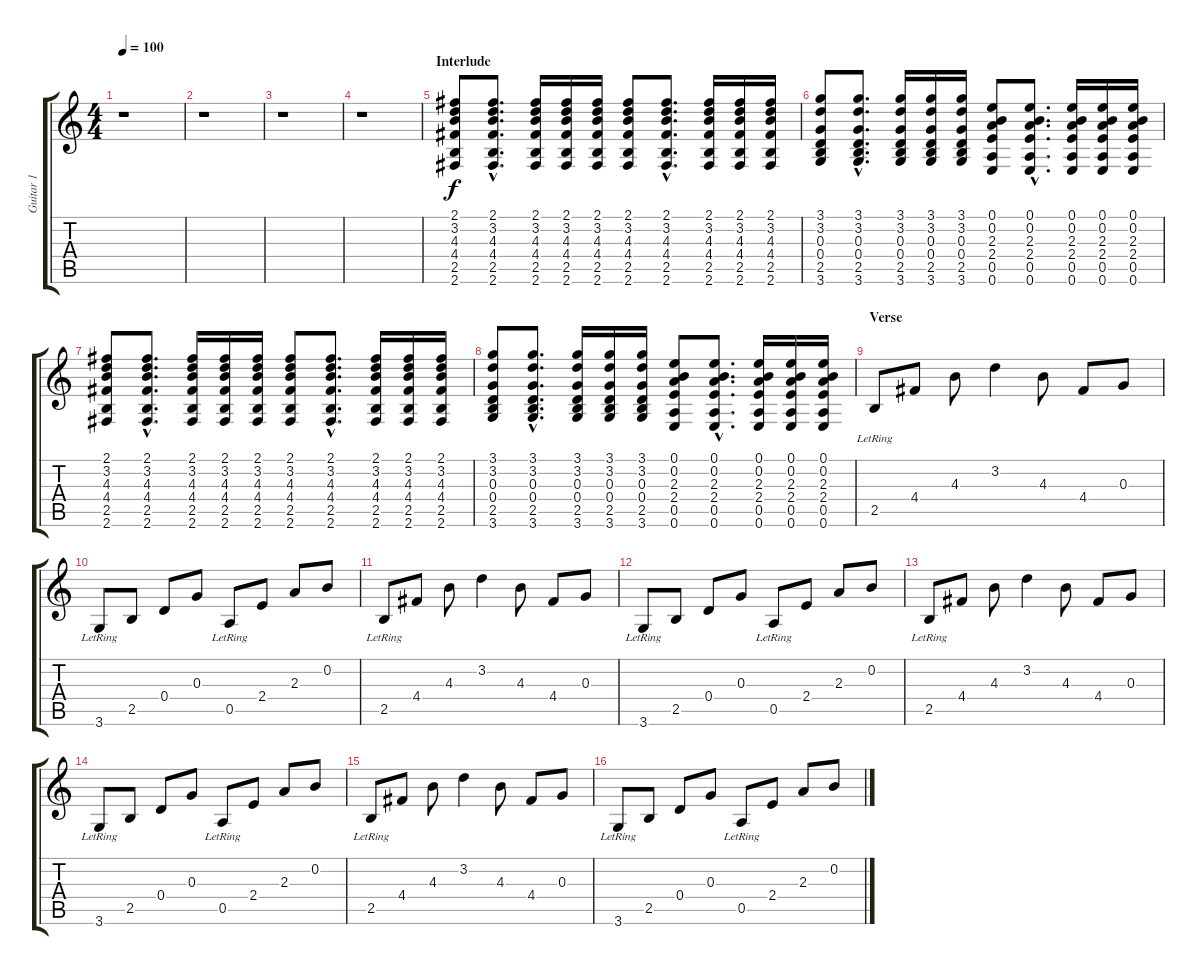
\track ("Guitar 1" "Guitar 1") {instrument acousticguitarsteel}
\staff {score tabs}
\tuning (E4 B3 G3 D3 A2 E2) {hide}
\ts (4 4)
\tempo 100
\clef g2
\ks c
r.1{dy f} |
r.1 |
r.1 |
r.1 |
\section ("" "Interlude")
(2.1 3.2 4.3 4.4 2.5 2.6).8 (2.1{hac} 3.2{hac} 4.3{hac} 4.4{hac} 2.5{hac} 2.6{hac}).8{d} (2.1 3.2 4.3 4.4 2.5 2.6).16 (2.1 3.2 4.3 4.4 2.5 2.6).16 (2.1 3.2 4.3 4.4 2.5 2.6).16 (2.1 3.2 4.3 4.4 2.5 2.6).8 (2.1{hac} 3.2{hac} 4.3{hac} 4.4{hac} 2.5{hac} 2.6{hac}).8{d} (2.1 3.2 4.3 4.4 2.5 2.6).16 (2.1 3.2 4.3 4.4 2.5 2.6).16 (2.1 3.2 4.3 4.4 2.5 2.6).16 |
(3.1 3.2 0.3 0.4 2.5 3.6).8 (3.1{hac} 3.2{hac} 0.3{hac} 0.4{hac} 2.5{hac} 3.6{hac}).8{d} (3.1 3.2 0.3 0.4 2.5 3.6).16 (3.1 3.2 0.3 0.4 2.5 3.6).16 (3.1 3.2 0.3 0.4 2.5 3.6).16 (0.1 0.2 2.3 2.4 0.5 0.6).8 (0.1{hac} 0.2{hac} 2.3{hac} 2.4{hac} 0.5{hac} 0.6{hac}).8{d} (0.1 0.2 2.3 2.4 0.5 0.6).16 (0.1 0.2 2.3 2.4 0.5 0.6).16 (0.1 0.2 2.3 2.4 0.5 0.6).16 |
(2.1 3.2 4.3 4.4 2.5 2.6).8 (2.1{hac} 3.2{hac} 4.3{hac} 4.4{hac} 2.5{hac} 2.6{hac}).8{d} (2.1 3.2 4.3 4.4 2.5 2.6).16 (2.1 3.2 4.3 4.4 2.5 2.6).16 (2.1 3.2 4.3 4.4 2.5 2.6).16 (2.1 3.2 4.3 4.4 2.5 2.6).8 (2.1{hac} 3.2{hac} 4.3{hac} 4.4{hac} 2.5{hac} 2.6{hac}).8{d} (2.1 3.2 4.3 4.4 2.5 2.6).16 (2.1 3.2 4.3 4.4 2.5 2.6).16 (2.1 3.2 4.3 4.4 2.5 2.6).16 |
(3.1 3.2 0.3 0.4 2.5 3.6).8 (3.1{hac} 3.2{hac} 0.3{hac} 0.4{hac} 2.5{hac} 3.6{hac}).8{d} (3.1 3.2 0.3 0.4 2.5 3.6).16 (3.1 3.2 0.3 0.4 2.5 3.6).16 (3.1 3.2 0.3 0.4 2.5 3.6).16 (0.1 0.2 2.3 2.4 0.5 0.6).8 (0.1{hac} 0.2{hac} 2.3{hac} 2.4{hac} 0.5{hac} 0.6{hac}).8{d} (0.1 0.2 2.3 2.4 0.5 0.6).16 (0.1 0.2 2.3 2.4 0.5 0.6).16 (0.1 0.2 2.3 2.4 0.5 0.6).16 |
\section ("" "Verse")
2.5{lr}.8 4.4.8 4.3.8 3.2.4 4.3.8 4.4.8 0.3.8 |
3.6{lr}.8 2.5.8 0.4.8 0.3.8 0.5{lr}.8 2.4.8 2.3.8 0.2.8 |
2.5{lr}.8 4.4.8 4.3.8 3.2.4 4.3.8 4.4.8 0.3.8 |
3.6{lr}.8 2.5.8 0.4.8 0.3.8 0.5{lr}.8 2.4.8 2.3.8 0.2.8 |
2.5{lr}.8 4.4.8 4.3.8 3.2.4 4.3.8 4.4.8 0.3.8 |
3.6{lr}.8 2.5.8 0.4.8 0.3.8 0.5{lr}.8 2.4.8 2.3.8 0.2.8 |
2.5{lr}.8 4.4.8 4.3.8 3.2.4 4.3.8 4.4.8 0.3.8 |
3.6{lr}.8 2.5.8 0.4.8 0.3.8 0.5{lr}.8 2.4.8 2.3.8 0.2.8
